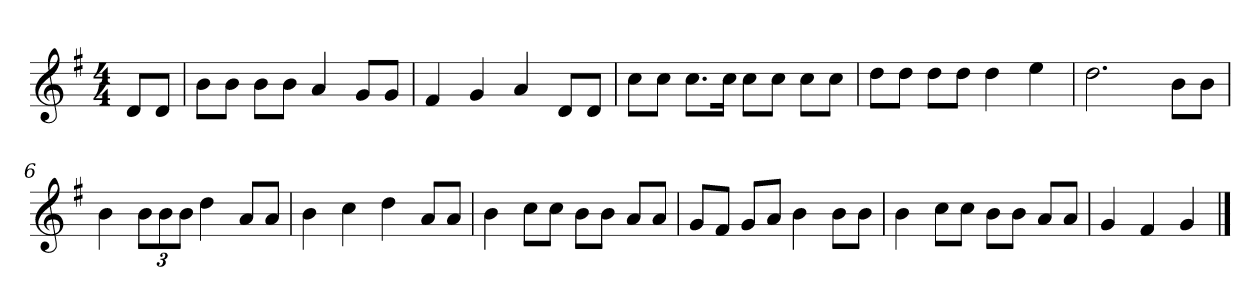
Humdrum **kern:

**kern
*part1
*staff1
*k[f#]
*M4/4
*MM120
=
8dL
8dJ
=1
8bL
8bJ
8bL
8bJ
4a
8gL
8gJ
=2
4f#
4g
4a
8dL
8dJ
=3
8ccL
8ccJ
8.ccL
16ccJk
8ccL
8ccJ
8ccL
8ccJ
=4
8ddL
8ddJ
8ddL
8ddJ
4dd
4ee
=5
2.dd
8bL
8bJ
=6
4b
12bL
12b
12bJ
4dd
8aL
8aJ
=7
4b
4cc
4dd
8aL
8aJ
=8
4b
8ccL
8ccJ
8bL
8bJ
8aL
8aJ
=9
8gL
8f#J
8gL
8aJ
4b
8bL
8bJ
=10
4b
8ccL
8ccJ
8bL
8bJ
8aL
8aJ
=11
4g
4f#
4g
==
*-
